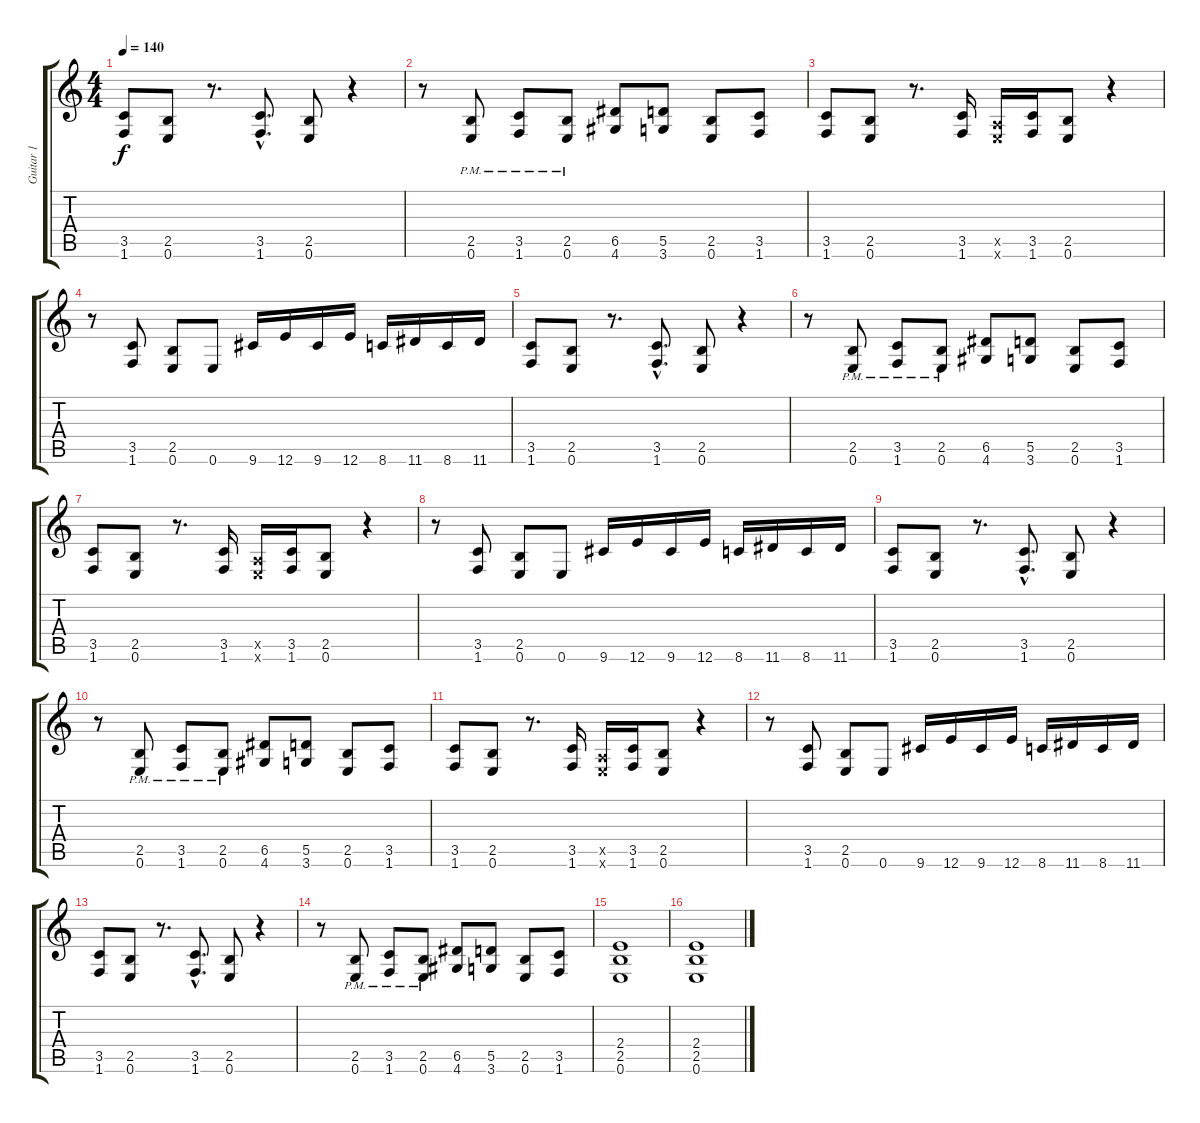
\track ("Guitar 1" "Guitar 1") {instrument overdrivenguitar}
\staff {score tabs}
\tuning (E4 B3 G3 D3 A2 E2) {hide}
\ts (4 4)
\tempo 140
\clef g2
\ks c
(3.5 1.6).8{dy f} (2.5 0.6).8 r.8{d} (3.5{hac} 1.6{hac}).8{d} (2.5 0.6).8 r.4 |
r.8 (2.5{pm} 0.6{pm}).8 (3.5{pm} 1.6{pm}).8 (2.5{pm} 0.6{pm}).8 (6.5 4.6).8 (5.5 3.6).8 (2.5 0.6).8 (3.5 1.6).8 |
(3.5 1.6).8 (2.5 0.6).8 r.8{d} (3.5 1.6).16 (0.5{x} 0.6{x}).16 (3.5 1.6).16 (2.5 0.6).8 r.4 |
r.8 (3.5 1.6).8 (2.5 0.6).8 0.6.8 9.6.16 12.6.16 9.6.16 12.6.16 8.6.16 11.6.16 8.6.16 11.6.16 |
(3.5 1.6).8 (2.5 0.6).8 r.8{d} (3.5{hac} 1.6{hac}).8{d} (2.5 0.6).8 r.4 |
r.8 (2.5{pm} 0.6{pm}).8 (3.5{pm} 1.6{pm}).8 (2.5{pm} 0.6{pm}).8 (6.5 4.6).8 (5.5 3.6).8 (2.5 0.6).8 (3.5 1.6).8 |
(3.5 1.6).8 (2.5 0.6).8 r.8{d} (3.5 1.6).16 (0.5{x} 0.6{x}).16 (3.5 1.6).16 (2.5 0.6).8 r.4 |
r.8 (3.5 1.6).8 (2.5 0.6).8 0.6.8 9.6.16 12.6.16 9.6.16 12.6.16 8.6.16 11.6.16 8.6.16 11.6.16 |
(3.5 1.6).8 (2.5 0.6).8 r.8{d} (3.5{hac} 1.6{hac}).8{d} (2.5 0.6).8 r.4 |
r.8 (2.5{pm} 0.6{pm}).8 (3.5{pm} 1.6{pm}).8 (2.5{pm} 0.6{pm}).8 (6.5 4.6).8 (5.5 3.6).8 (2.5 0.6).8 (3.5 1.6).8 |
(3.5 1.6).8 (2.5 0.6).8 r.8{d} (3.5 1.6).16 (0.5{x} 0.6{x}).16 (3.5 1.6).16 (2.5 0.6).8 r.4 |
r.8 (3.5 1.6).8 (2.5 0.6).8 0.6.8 9.6.16 12.6.16 9.6.16 12.6.16 8.6.16 11.6.16 8.6.16 11.6.16 |
(3.5 1.6).8 (2.5 0.6).8 r.8{d} (3.5{hac} 1.6{hac}).8{d} (2.5 0.6).8 r.4 |
r.8 (2.5{pm} 0.6{pm}).8 (3.5{pm} 1.6{pm}).8 (2.5{pm} 0.6{pm}).8 (6.5 4.6).8 (5.5 3.6).8 (2.5 0.6).8 (3.5 1.6).8 |
(2.4 2.5 0.6).1 |
(2.4 2.5 0.6).1
